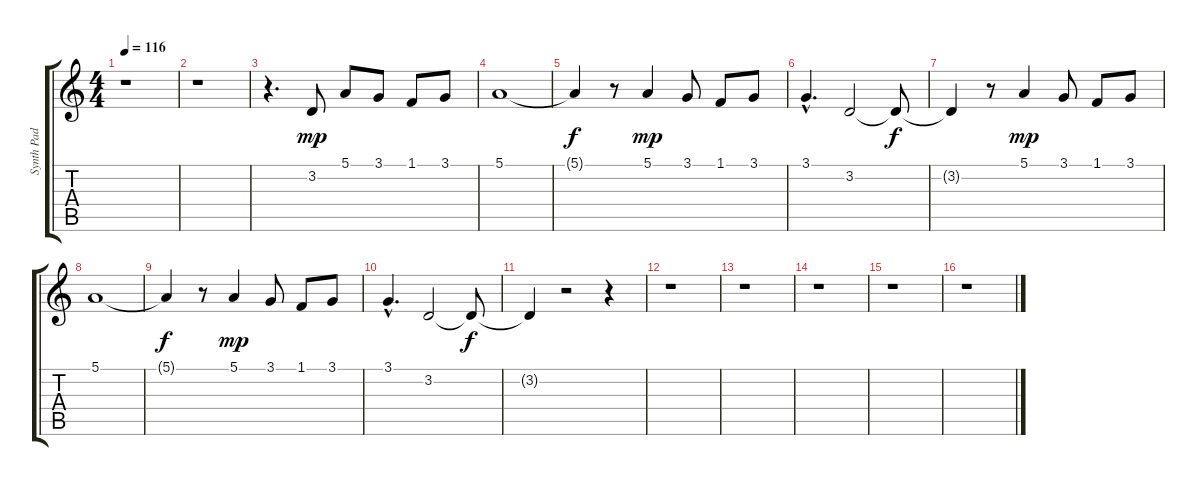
\track ("Synth Pad (Halo)    " "Synth Pad ") {instrument pad7halo}
\staff {score tabs}
\tuning (E4 B3 G3 D3 A2 E2) {hide}
\ts (4 4)
\tempo 116
\clef g2
\ks c
r.1{dy mp} |
r.1 |
r.4{d} 3.2.8 5.1.8 3.1.8 1.1.8 3.1.8 |
5.1.1 |
5.1{t}.4{dy f} r.8 5.1.4{dy mp volume 16} 3.1.8 1.1.8 3.1.8 |
3.1{hac}.4{d} 3.2.2 3.2{t}.8{dy f} |
3.2{t}.4 r.8 5.1.4{dy mp volume 16} 3.1.8 1.1.8 3.1.8 |
5.1.1 |
5.1{t}.4{dy f} r.8 5.1.4{dy mp volume 16} 3.1.8 1.1.8 3.1.8 |
3.1{hac}.4{d} 3.2.2 3.2{t}.8{dy f} |
3.2{t}.4 r.2 r.4 |
r.1 |
r.1 |
r.1 |
r.1 |
r.1
